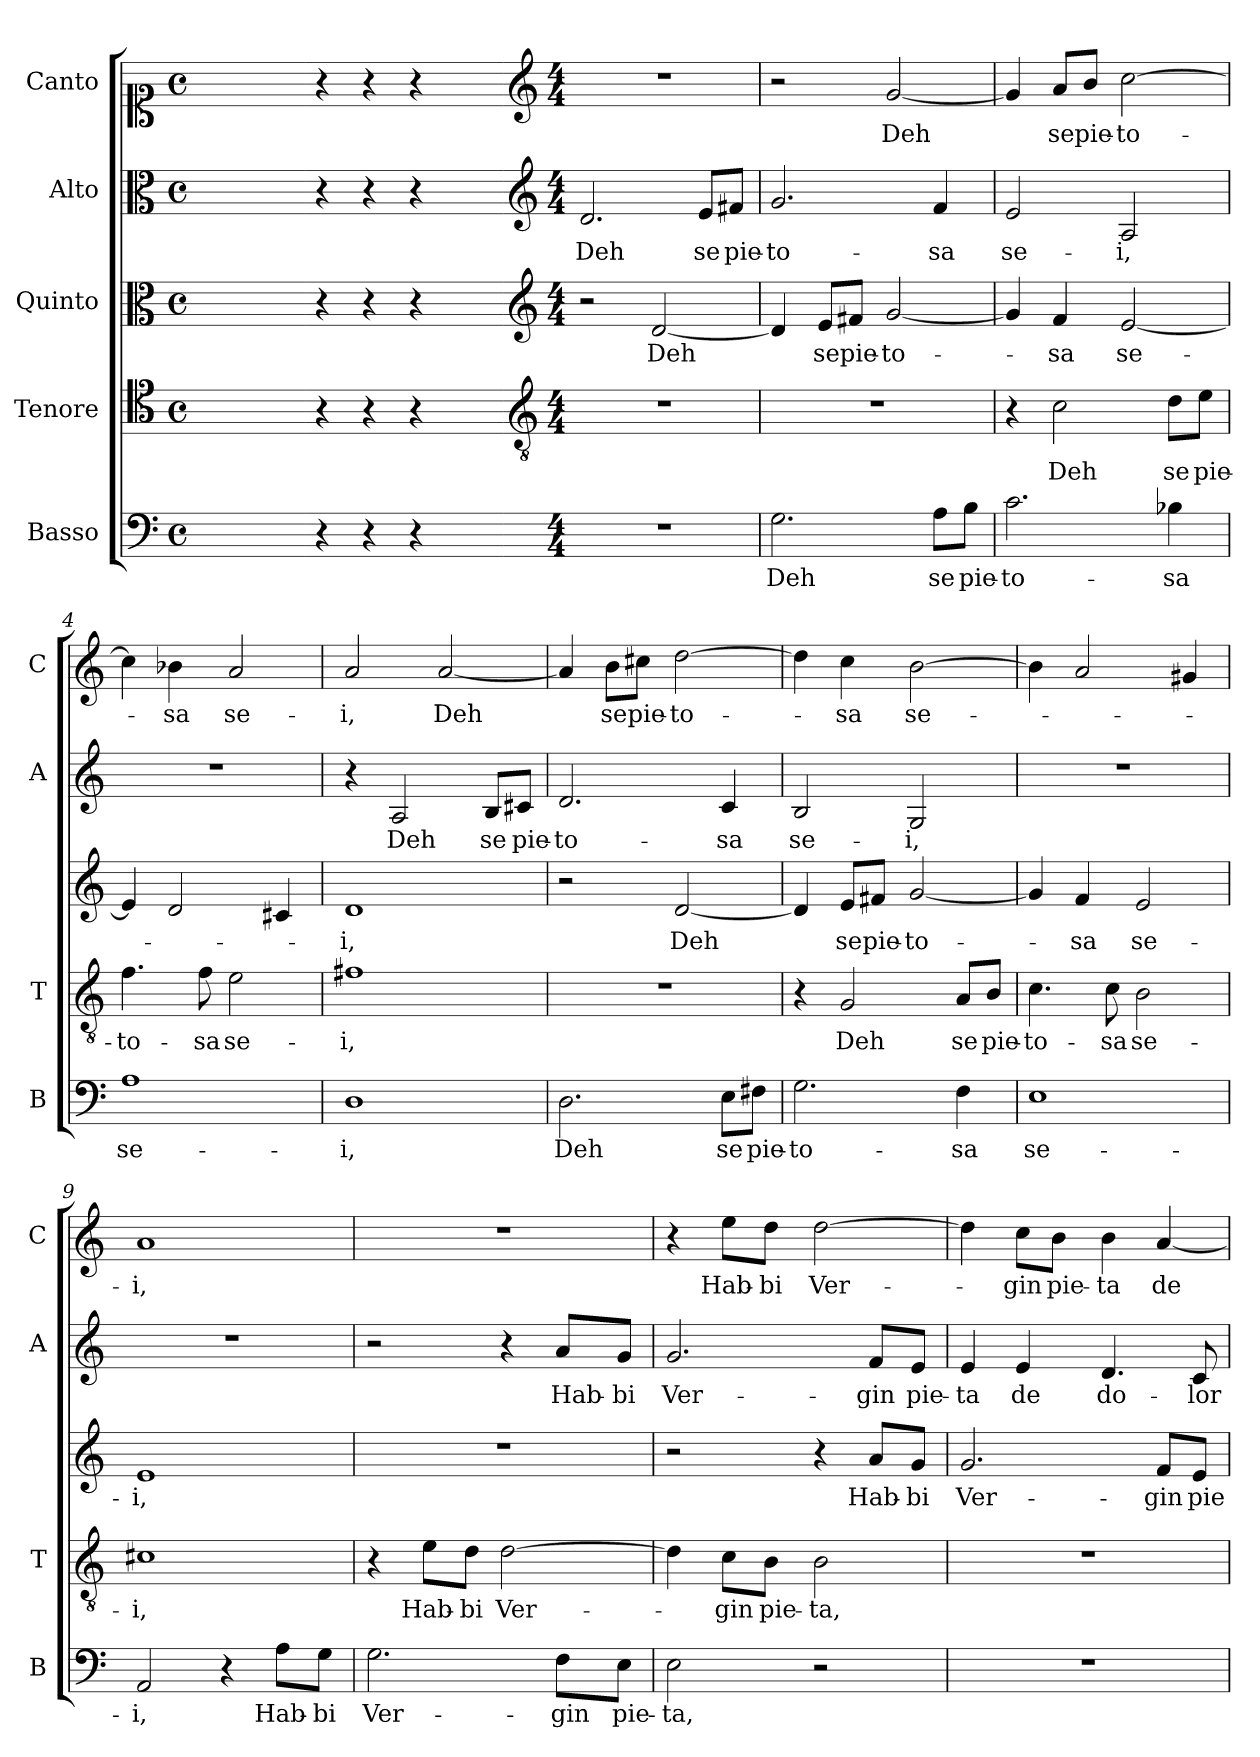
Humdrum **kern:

**kern	**text	**kern	**text	**kern	**text	**kern	**text	**kern	**text
*part5	*part5	*part4	*part4	*part3	*part3	*part2	*part2	*part1	*part1
*staff5	*staff5	*staff4	*staff4	*staff3	*staff3	*staff2	*staff2	*staff1	*staff1
*I"Basso	*	*I"Tenore	*	*I"Quinto	*	*I"Alto	*	*I"Canto	*
*I'B	*	*I'T	*	*	*	*I'A	*	*I'C	*
*clefF4	*	*clefC4	*	*clefC3	*	*clefC3	*	*clefC1	*
*k[]	*	*k[]	*	*k[]	*	*k[]	*	*k[]	*
*C:	*	*C:	*	*C:	*	*C:	*	*C:	*
*M4/4	*	*M4/4	*	*M4/4	*	*M4/4	*	*M4/4	*
*met(c)	*	*met(c)	*	*met(c)	*	*met(c)	*	*met(c)	*
=	=	=	=	=	=	=	=	=	=
1ryy	.	1ryy	.	1ryy	.	1ryy	.	1ryy	.
=1X-	=1X-	=1X-	=1X-	=1X-	=1X-	=1X-	=1X-	=1X-	=1X-
4r	.	4r	.	4r	.	4r	.	4r	.
4r	.	4r	.	4r	.	4r	.	4r	.
4r	.	4r	.	4r	.	4r	.	4r	.
4ryy	.	4ryy	.	4ryy	.	4ryy	.	4ryy	.
=1-	=1-	=1-	=1-	=1-	=1-	=1-	=1-	=1-	=1-
*	*	*clefGv2	*	*clefG2	*	*clefG2	*	*clefG2	*
*M4/4	*	*M4/4	*	*M4/4	*	*M4/4	*	*M4/4	*
!	!	!	!	!	!	!	!LO:LY:b	!	!
1r	.	1r	.	2r	.	2.d/	Deh	1r	.
!	!	!	!	!	!LO:LY:b	!	!	!	!
.	.	.	.	[2d/	Deh	.	.	.	.
!	!	!	!	!	!	!	!LO:LY:b	!	!
.	.	.	.	.	.	8e/L	se	.	.
!	!	!	!	!	!	!	!LO:LY:b	!	!
.	.	.	.	.	.	8f#X/J	pie-	.	.
=2	=2	=2	=2	=2	=2	=2	=2	=2	=2
!	!LO:LY:b	!	!	!	!	!	!LO:LY:b	!	!
2.G\	Deh	1r	.	4d/]	.	2.g/	-to-	2r	.
!	!	!	!	!	!LO:LY:b	!	!	!	!
.	.	.	.	8e/L	se	.	.	.	.
!	!	!	!	!	!LO:LY:b	!	!	!	!
.	.	.	.	8f#X/J	pie-	.	.	.	.
!	!	!	!	!	!LO:LY:b	!	!	!	!LO:LY:b
.	.	.	.	[2g/	-to-	.	.	[2g/	Deh
!	!LO:LY:b	!	!	!	!	!	!LO:LY:b	!	!
8A\L	se	.	.	.	.	4f/	-sa	.	.
!	!LO:LY:b	!	!	!	!	!	!	!	!
8B\J	pie-	.	.	.	.	.	.	.	.
=3	=3	=3	=3	=3	=3	=3	=3	=3	=3
!	!LO:LY:b	!	!	!	!	!	!LO:LY:b	!	!
2.c\	-to-	4r	.	4g/]	.	2e/	se-	4g/]	.
!	!	!	!LO:LY:b	!	!LO:LY:b	!	!	!	!LO:LY:b
.	.	2c\	Deh	4f/	-sa	.	.	8a/L	se
!	!	!	!	!	!	!	!	!	!LO:LY:b
.	.	.	.	.	.	.	.	8b/J	pie-
!	!	!	!	!	!LO:LY:b	!	!LO:LY:b	!	!LO:LY:b
.	.	.	.	[2e/	se-	2A/	-i,	[2cc\	-to-
!	!LO:LY:b	!	!LO:LY:b	!	!	!	!	!	!
4B-X\	-sa	8d\L	se	.	.	.	.	.	.
!	!	!	!LO:LY:b	!	!	!	!	!	!
.	.	8e\J	pie-	.	.	.	.	.	.
=4	=4	=4	=4	=4	=4	=4	=4	=4	=4
!	!LO:LY:b	!	!LO:LY:b	!	!	!	!	!	!
1A	se-	4.f\	-to-	4e/]	.	1r	.	4cc\]	.
!	!	!	!	!	!	!	!	!	!LO:LY:b
.	.	.	.	2d/	.	.	.	4b-X\	-sa
!	!	!	!LO:LY:b	!	!	!	!	!	!
.	.	8f\	-sa	.	.	.	.	.	.
!	!	!	!LO:LY:b	!	!	!	!	!	!LO:LY:b
.	.	2e\	se-	.	.	.	.	2a/	se-
.	.	.	.	4c#X/	.	.	.	.	.
=5	=5	=5	=5	=5	=5	=5	=5	=5	=5
!	!LO:LY:b	!	!LO:LY:b	!	!LO:LY:b	!	!	!	!LO:LY:b
1D	-i,	1f#X	-i,	1d	-i,	4r	.	2a/	-i,
!	!	!	!	!	!	!	!LO:LY:b	!	!
.	.	.	.	.	.	2A/	Deh	.	.
!	!	!	!	!	!	!	!	!	!LO:LY:b
.	.	.	.	.	.	.	.	[2a/	Deh
!	!	!	!	!	!	!	!LO:LY:b	!	!
.	.	.	.	.	.	8B/L	se	.	.
!	!	!	!	!	!	!	!LO:LY:b	!	!
.	.	.	.	.	.	8c#X/J	pie-	.	.
!!LO:LB:g=z
=6	=6	=6	=6	=6	=6	=6	=6	=6	=6
!	!LO:LY:b	!	!	!	!	!	!LO:LY:b	!	!
2.D\	Deh	1r	.	2r	.	2.d/	-to-	4a/]	.
!	!	!	!	!	!	!	!	!	!LO:LY:b
.	.	.	.	.	.	.	.	8b\L	se
!	!	!	!	!	!	!	!	!	!LO:LY:b
.	.	.	.	.	.	.	.	8cc#X\J	pie-
!	!	!	!	!	!LO:LY:b	!	!	!	!LO:LY:b
.	.	.	.	[2d/	Deh	.	.	[2dd\	-to-
!	!LO:LY:b	!	!	!	!	!	!LO:LY:b	!	!
8E\L	se	.	.	.	.	4c/	-sa	.	.
!	!LO:LY:b	!	!	!	!	!	!	!	!
8F#X\J	pie-	.	.	.	.	.	.	.	.
=7	=7	=7	=7	=7	=7	=7	=7	=7	=7
!	!LO:LY:b	!	!	!	!	!	!LO:LY:b	!	!
2.G\	-to-	4r	.	4d/]	.	2B/	se-	4dd\]	.
!	!	!	!LO:LY:b	!	!LO:LY:b	!	!	!	!LO:LY:b
.	.	2G/	Deh	8e/L	se	.	.	4cc\	-sa
!	!	!	!	!	!LO:LY:b	!	!	!	!
.	.	.	.	8f#X/J	pie-	.	.	.	.
!	!	!	!	!	!LO:LY:b	!	!LO:LY:b	!	!LO:LY:b
.	.	.	.	[2g/	-to-	2G/	-i,	[2b\	se-
!	!LO:LY:b	!	!LO:LY:b	!	!	!	!	!	!
4F\	-sa	8A/L	se	.	.	.	.	.	.
!	!	!	!LO:LY:b	!	!	!	!	!	!
.	.	8B/J	pie-	.	.	.	.	.	.
=8	=8	=8	=8	=8	=8	=8	=8	=8	=8
!	!LO:LY:b	!	!LO:LY:b	!	!	!	!	!	!
1E	se-	4.c\	-to-	4g/]	.	1r	.	4b\]	.
!	!	!	!	!	!LO:LY:b	!	!	!	!
.	.	.	.	4f/	-sa	.	.	2a/	.
!	!	!	!LO:LY:b	!	!	!	!	!	!
.	.	8c\	-sa	.	.	.	.	.	.
!	!	!	!LO:LY:b	!	!LO:LY:b	!	!	!	!
.	.	2B\	se-	2e/	se-	.	.	.	.
.	.	.	.	.	.	.	.	4g#X/	.
=9	=9	=9	=9	=9	=9	=9	=9	=9	=9
!	!LO:LY:b	!	!LO:LY:b	!	!LO:LY:b	!	!	!	!LO:LY:b
2AA/	-i,	1c#X	-i,	1e	-i,	1r	.	1a	-i,
4r	.	.	.	.	.	.	.	.	.
!	!LO:LY:b	!	!	!	!	!	!	!	!
8A\L	Hab-	.	.	.	.	.	.	.	.
!	!LO:LY:b	!	!	!	!	!	!	!	!
8G\J	-bi	.	.	.	.	.	.	.	.
=10	=10	=10	=10	=10	=10	=10	=10	=10	=10
!	!LO:LY:b	!	!	!	!	!	!	!	!
2.G\	Ver-	4r	.	1r	.	2r	.	1r	.
!	!	!	!LO:LY:b	!	!	!	!	!	!
.	.	8e\L	Hab-	.	.	.	.	.	.
!	!	!	!LO:LY:b	!	!	!	!	!	!
.	.	8d\J	-bi	.	.	.	.	.	.
!	!	!	!LO:LY:b	!	!	!	!	!	!
.	.	[2d\	Ver-	.	.	4r	.	.	.
!	!LO:LY:b	!	!	!	!	!	!LO:LY:b	!	!
8F\L	-gin	.	.	.	.	8a/L	Hab-	.	.
!	!LO:LY:b	!	!	!	!	!	!LO:LY:b	!	!
8E\J	pie-	.	.	.	.	8g/J	-bi	.	.
=11	=11	=11	=11	=11	=11	=11	=11	=11	=11
!	!LO:LY:b	!	!	!	!	!	!LO:LY:b	!	!
2E\	-ta,	4d\]	.	2r	.	2.g/	Ver-	4r	.
!	!	!	!LO:LY:b	!	!	!	!	!	!LO:LY:b
.	.	8c\L	-gin	.	.	.	.	8ee\L	Hab-
!	!	!	!LO:LY:b	!	!	!	!	!	!LO:LY:b
.	.	8B\J	pie-	.	.	.	.	8dd\J	-bi
!	!	!	!LO:LY:b	!	!	!	!	!	!LO:LY:b
2r	.	2B\	-ta,	4r	.	.	.	[2dd\	Ver-
!	!	!	!	!	!LO:LY:b	!	!LO:LY:b	!	!
.	.	.	.	8a/L	Hab-	8f/L	-gin	.	.
!	!	!	!	!	!LO:LY:b	!	!LO:LY:b	!	!
.	.	.	.	8g/J	-bi	8e/J	pie-	.	.
!!LO:PB:g=z
=12	=12	=12	=12	=12	=12	=12	=12	=12	=12
!	!	!	!	!	!LO:LY:b	!	!LO:LY:b	!	!
1r	.	1r	.	2.g/	Ver-	4e/	-ta	4dd\]	.
!	!	!	!	!	!	!	!LO:LY:b	!	!LO:LY:b
.	.	.	.	.	.	4e/	de	8cc\L	-gin
!	!	!	!	!	!	!	!	!	!LO:LY:b
.	.	.	.	.	.	.	.	8b\J	pie-
!	!	!	!	!	!	!	!LO:LY:b	!	!LO:LY:b
.	.	.	.	.	.	4.d/	do-	4b\	-ta
!	!	!	!	!	!LO:LY:b	!	!	!	!LO:LY:b
.	.	.	.	8f/L	-gin	.	.	[4a/	de
!	!	!	!	!	!LO:LY:b	!	!LO:LY:b	!	!
.	.	.	.	8e/J	pie-	8c/	-lor	.	.
=	=	=	=	=	=	=	=	=	=
*-	*-	*-	*-	*-	*-	*-	*-	*-	*-
